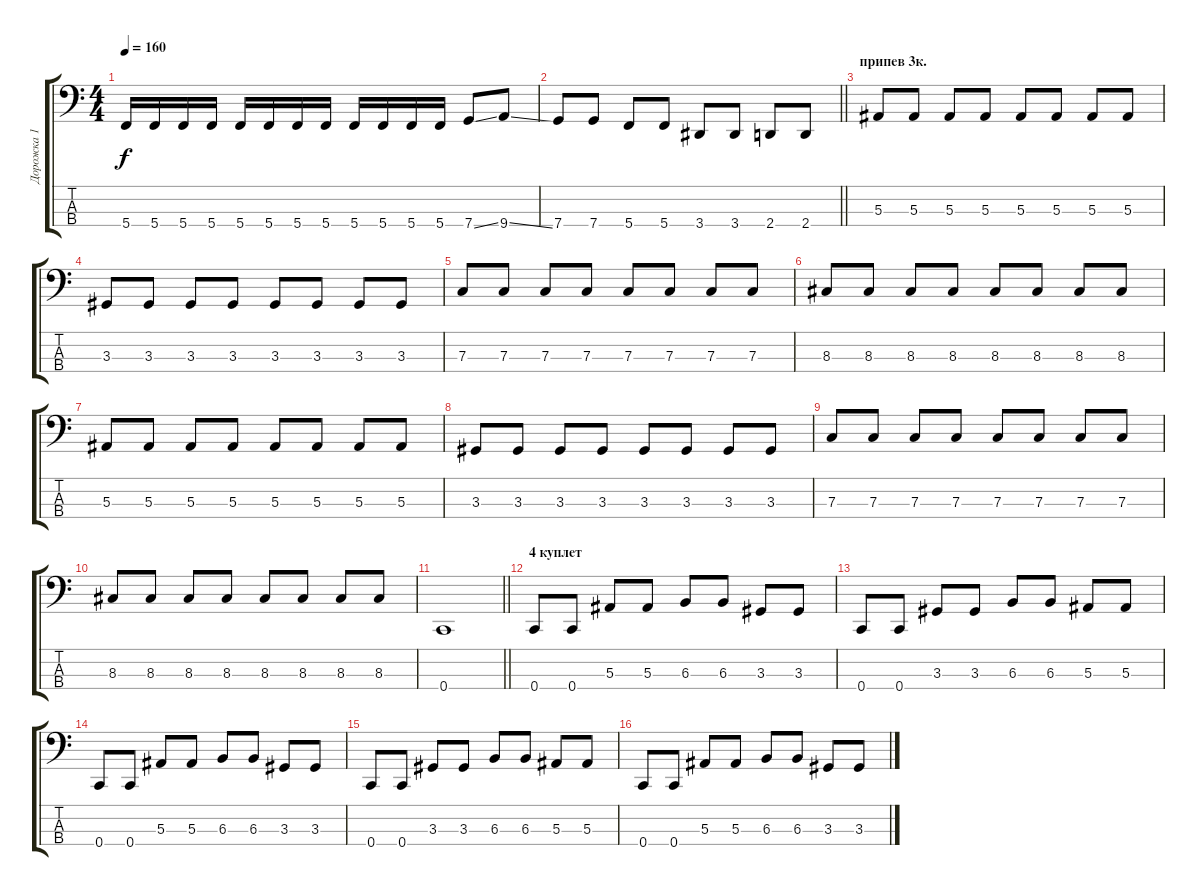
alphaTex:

\track ("Дорожка 1" "Дорожка 1") {instrument slapbass1}
\staff {score tabs}
\tuning (Eb2 Bb1 F1 C1) {hide}
\ts (4 4)
\tempo 160
\clef f4
\ks c
5.4.16{dy f} 5.4.16 5.4.16 5.4.16 5.4.16 5.4.16 5.4.16 5.4.16 5.4.16 5.4.16 5.4.16 5.4.16 7.4{ss}.8 9.4{ss}.8 |
\barLineRight lightlight
7.4.8 7.4.8 5.4.8 5.4.8 3.4.8 3.4.8 2.4.8 2.4.8 |
\section ("" "припев 3к.")
5.3.8 5.3.8 5.3.8 5.3.8 5.3.8 5.3.8 5.3.8 5.3.8 |
3.3.8 3.3.8 3.3.8 3.3.8 3.3.8 3.3.8 3.3.8 3.3.8 |
7.3.8 7.3.8 7.3.8 7.3.8 7.3.8 7.3.8 7.3.8 7.3.8 |
8.3.8 8.3.8 8.3.8 8.3.8 8.3.8 8.3.8 8.3.8 8.3.8 |
5.3.8 5.3.8 5.3.8 5.3.8 5.3.8 5.3.8 5.3.8 5.3.8 |
3.3.8 3.3.8 3.3.8 3.3.8 3.3.8 3.3.8 3.3.8 3.3.8 |
7.3.8 7.3.8 7.3.8 7.3.8 7.3.8 7.3.8 7.3.8 7.3.8 |
8.3.8 8.3.8 8.3.8 8.3.8 8.3.8 8.3.8 8.3.8 8.3.8 |
\barLineRight lightlight
0.4.1 |
\section ("" "4 куплет")
0.4.8 0.4.8 5.3.8 5.3.8 6.3.8 6.3.8 3.3.8 3.3.8 |
0.4.8 0.4.8 3.3.8 3.3.8 6.3.8 6.3.8 5.3.8 5.3.8 |
0.4.8 0.4.8 5.3.8 5.3.8 6.3.8 6.3.8 3.3.8 3.3.8 |
0.4.8 0.4.8 3.3.8 3.3.8 6.3.8 6.3.8 5.3.8 5.3.8 |
0.4.8 0.4.8 5.3.8 5.3.8 6.3.8 6.3.8 3.3.8 3.3.8
